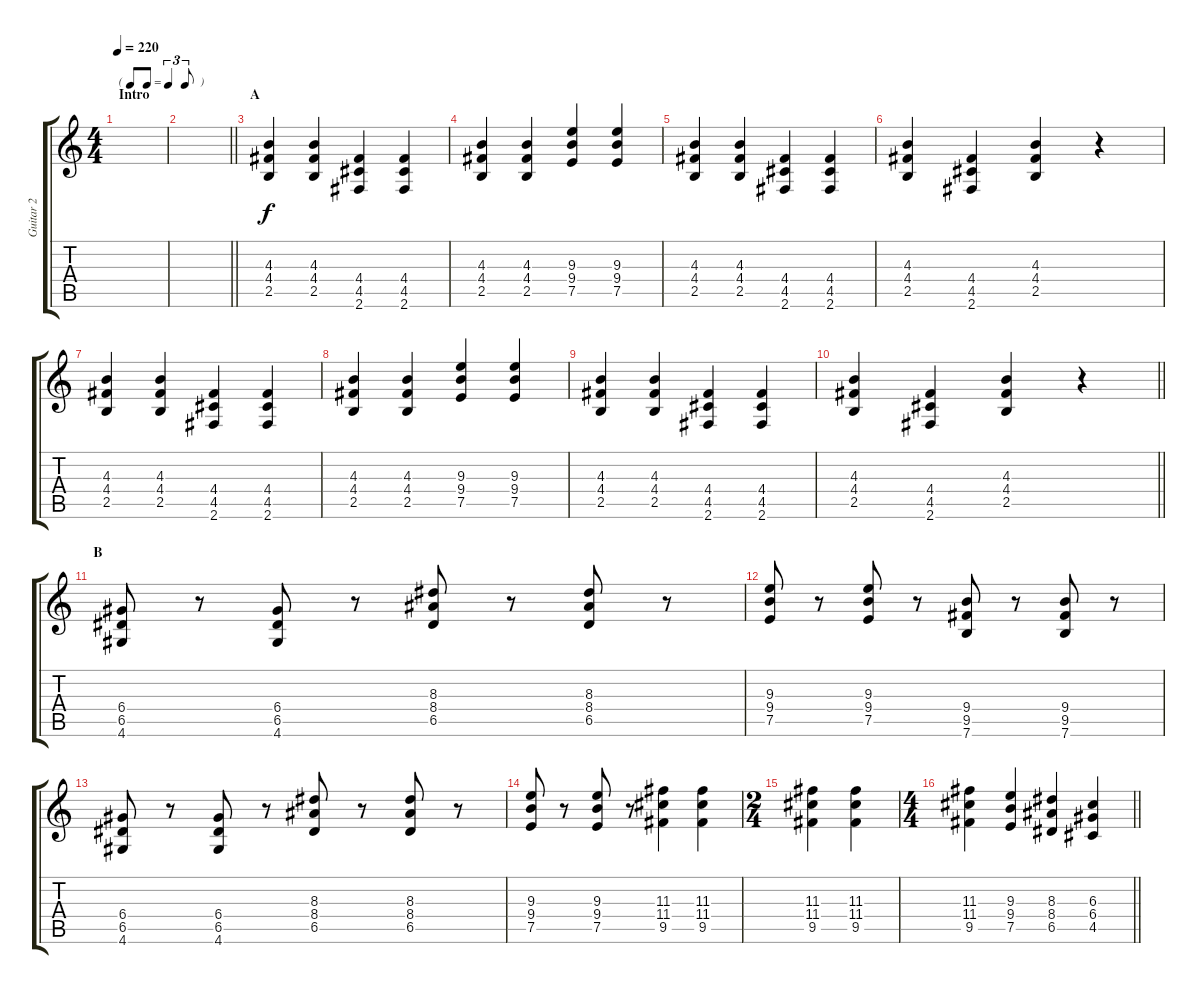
\track ("Guitar 2" "Guitar 2") {instrument overdrivenguitar}
\staff {score tabs}
\tuning (E4 B3 G3 D3 A2 E2) {hide}
\ts (4 4)
\tf triplet8th
\section ("" "Intro")
\tempo 220
\clef g2
\ks c
|
\barLineRight lightlight
|
\section ("" "A")
(4.3 4.4 2.5).4 (4.3 4.4 2.5).4 (4.4 4.5 2.6).4 (4.4 4.5 2.6).4 |
(4.3 4.4 2.5).4 (4.3 4.4 2.5).4 (9.3 9.4 7.5).4 (9.3 9.4 7.5).4 |
(4.3 4.4 2.5).4 (4.3 4.4 2.5).4 (4.4 4.5 2.6).4 (4.4 4.5 2.6).4 |
(4.3 4.4 2.5).4 (4.4 4.5 2.6).4 (4.3 4.4 2.5).4 r.4 |
(4.3 4.4 2.5).4 (4.3 4.4 2.5).4 (4.4 4.5 2.6).4 (4.4 4.5 2.6).4 |
(4.3 4.4 2.5).4 (4.3 4.4 2.5).4 (9.3 9.4 7.5).4 (9.3 9.4 7.5).4 |
(4.3 4.4 2.5).4 (4.3 4.4 2.5).4 (4.4 4.5 2.6).4 (4.4 4.5 2.6).4 |
\barLineRight lightlight
(4.3 4.4 2.5).4 (4.4 4.5 2.6).4 (4.3 4.4 2.5).4 r.4 |
\section ("" "B")
(6.4 6.5 4.6).8 r.8 (6.4 6.5 4.6).8 r.8 (8.3 8.4 6.5).8 r.8 (8.3 8.4 6.5).8 r.8 |
(9.3 9.4 7.5).8 r.8 (9.3 9.4 7.5).8 r.8 (9.4 9.5 7.6).8 r.8 (9.4 9.5 7.6).8 r.8 |
(6.4 6.5 4.6).8 r.8 (6.4 6.5 4.6).8 r.8 (8.3 8.4 6.5).8 r.8 (8.3 8.4 6.5).8 r.8 |
(9.3 9.4 7.5).8 r.8 (9.3 9.4 7.5).8 r.8 (11.3 11.4 9.5).4 (11.3 11.4 9.5).4 |
\ts (2 4)
(11.3 11.4 9.5).4 (11.3 11.4 9.5).4 |
\ts (4 4)
\barLineRight lightlight
(11.3 11.4 9.5).4 (9.3 9.4 7.5).4 (8.3 8.4 6.5).4 (6.3 6.4 4.5).4
